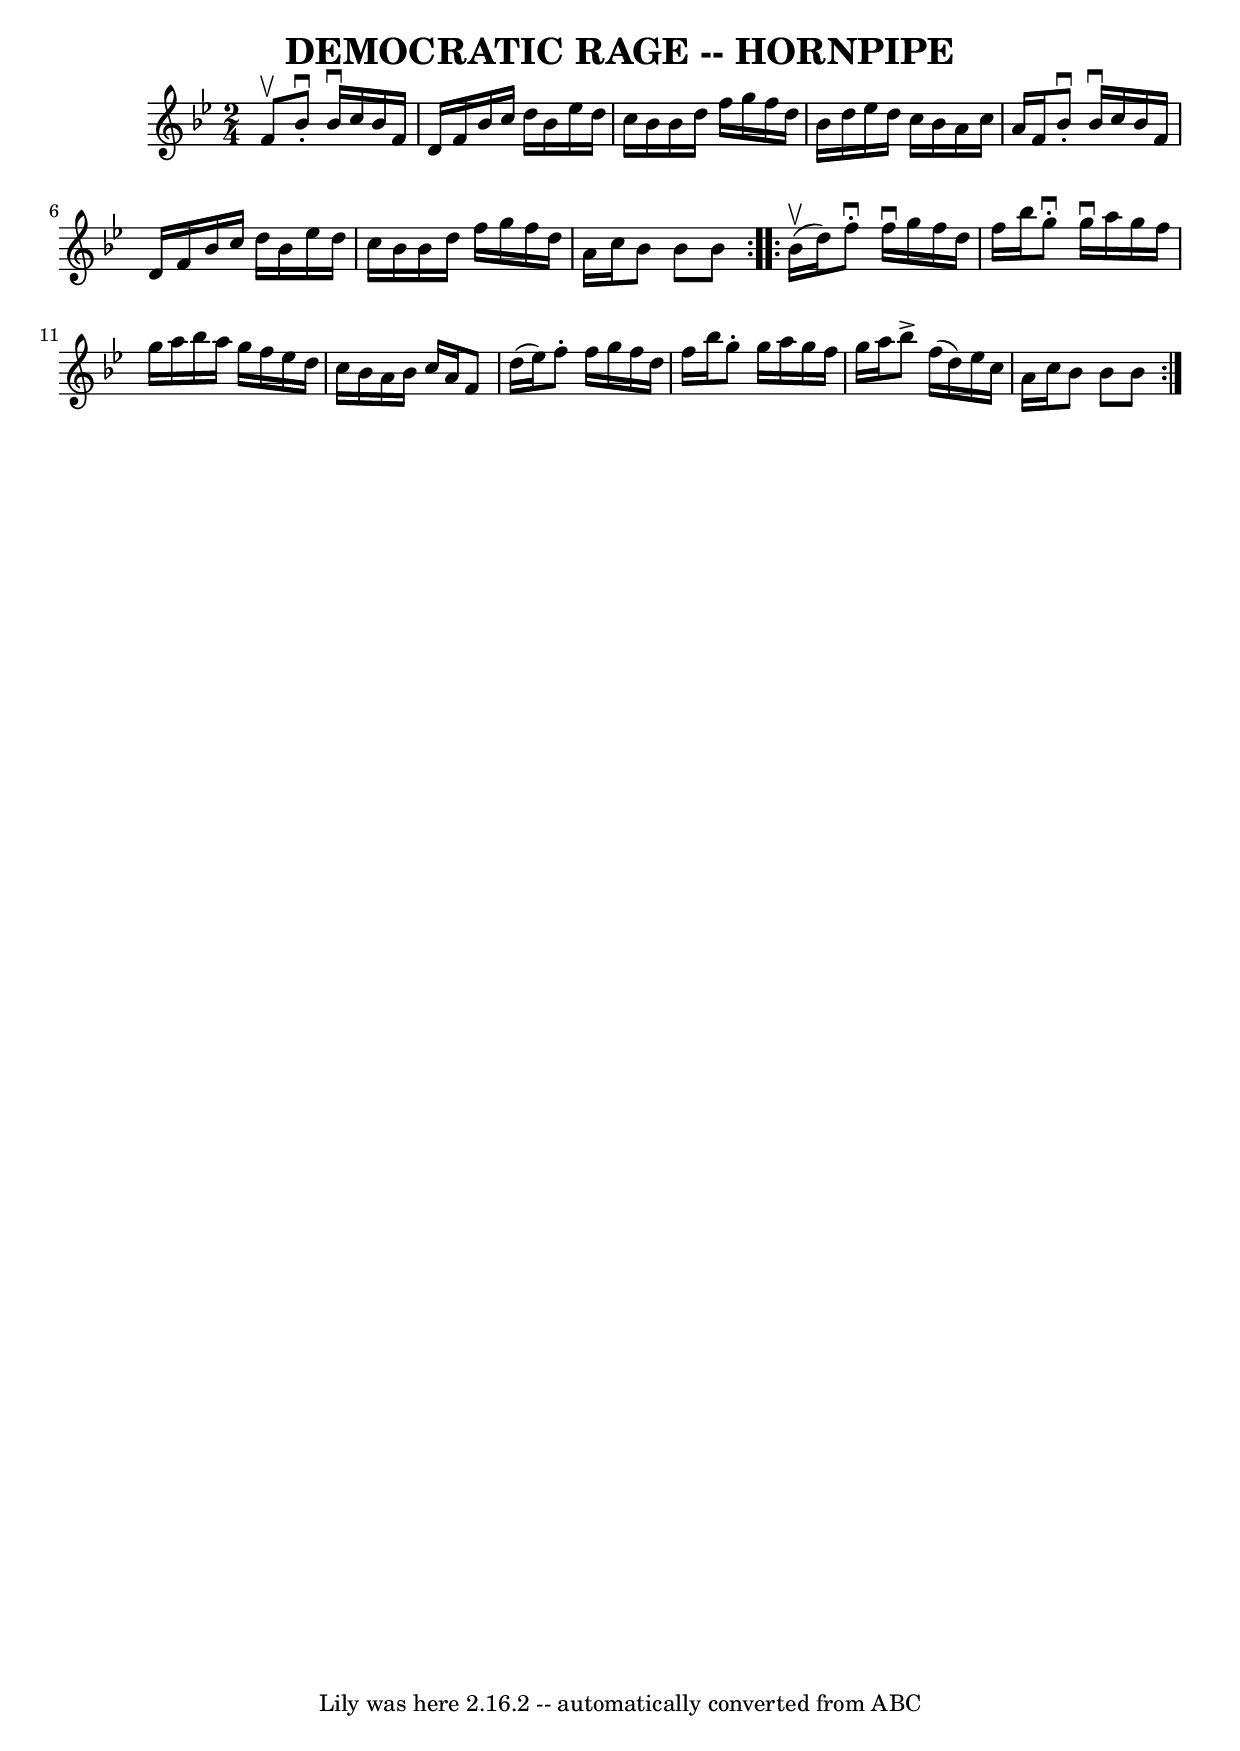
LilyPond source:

\version "2.16.2"
\include "Mammoth.ily"
\header {
  %% book = "Ryan's Mammoth Collection of Fiddle Tunes"
  crossRefNumber = "1"
  footnotes = "\\\\FIGURE. -- Lady Walpole's Reel. (Often Used.)"
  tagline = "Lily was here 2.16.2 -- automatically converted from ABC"
  title = "DEMOCRATIC RAGE -- HORNPIPE"

}
voicedefault =  {



  \repeat volta 2 {

    \time 2/4 
    \key bes \major f'8^\upbow       |
    bes'8^\downbow-.   
    bes'16^\downbow c''16 bes'16 f'16 d'16 f'16    |
    bes'16 
    c''16 d''16 bes'16 ees''16 d''16 c''16 bes'16    |
    
    bes'16 d''16 f''16 g''16 f''16 d''16 bes'16 d''16    
    |
    ees''16 d''16 c''16 bes'16 a'16 c''16 a'16 f'16 
    |
    |
    bes'8^\downbow-. bes'16^\downbow c''16    
    bes'16 f'16 d'16 f'16    |
    bes'16 c''16 d''16 bes'16 
    ees''16 d''16 c''16 bes'16    |
    bes'16 d''16 f''16   
    g''16 f''16 d''16 a'16 c''16    |
    bes'8 bes'8 bes'8 
    
  }     
  \repeat volta 2 {
    bes'16 (^\upbow d''16)       |
    
    f''8^\downbow-. f''16^\downbow g''16 f''16 d''16 f''16    
    bes''16    |
    g''8^\downbow-. g''16^\downbow a''16 g''16    
    f''16 g''16 a''16    |
    bes''16 a''16 g''16 f''16    
    ees''16 d''16 c''16 bes'16    |
    a'16 bes'16 c''16    
    a'16 f'8 d''16 (ees''16)   |
    |
    f''8-. f''16  
    g''16 f''16 d''16 f''16 bes''16    |
    g''8-. g''16    
    a''16 g''16 f''16 g''16 a''16    |
    bes''8^\accent f''16 
    (d''16) ees''16 c''16 a'16 c''16    |
    bes'8 bes'8  
    bes'8    
  }   

}

\score{
  <<

    \context Staff="default"
    {
      \voicedefault 
      
    }

  >>
  \layout {
    
  }
  \midi {
  }

}
